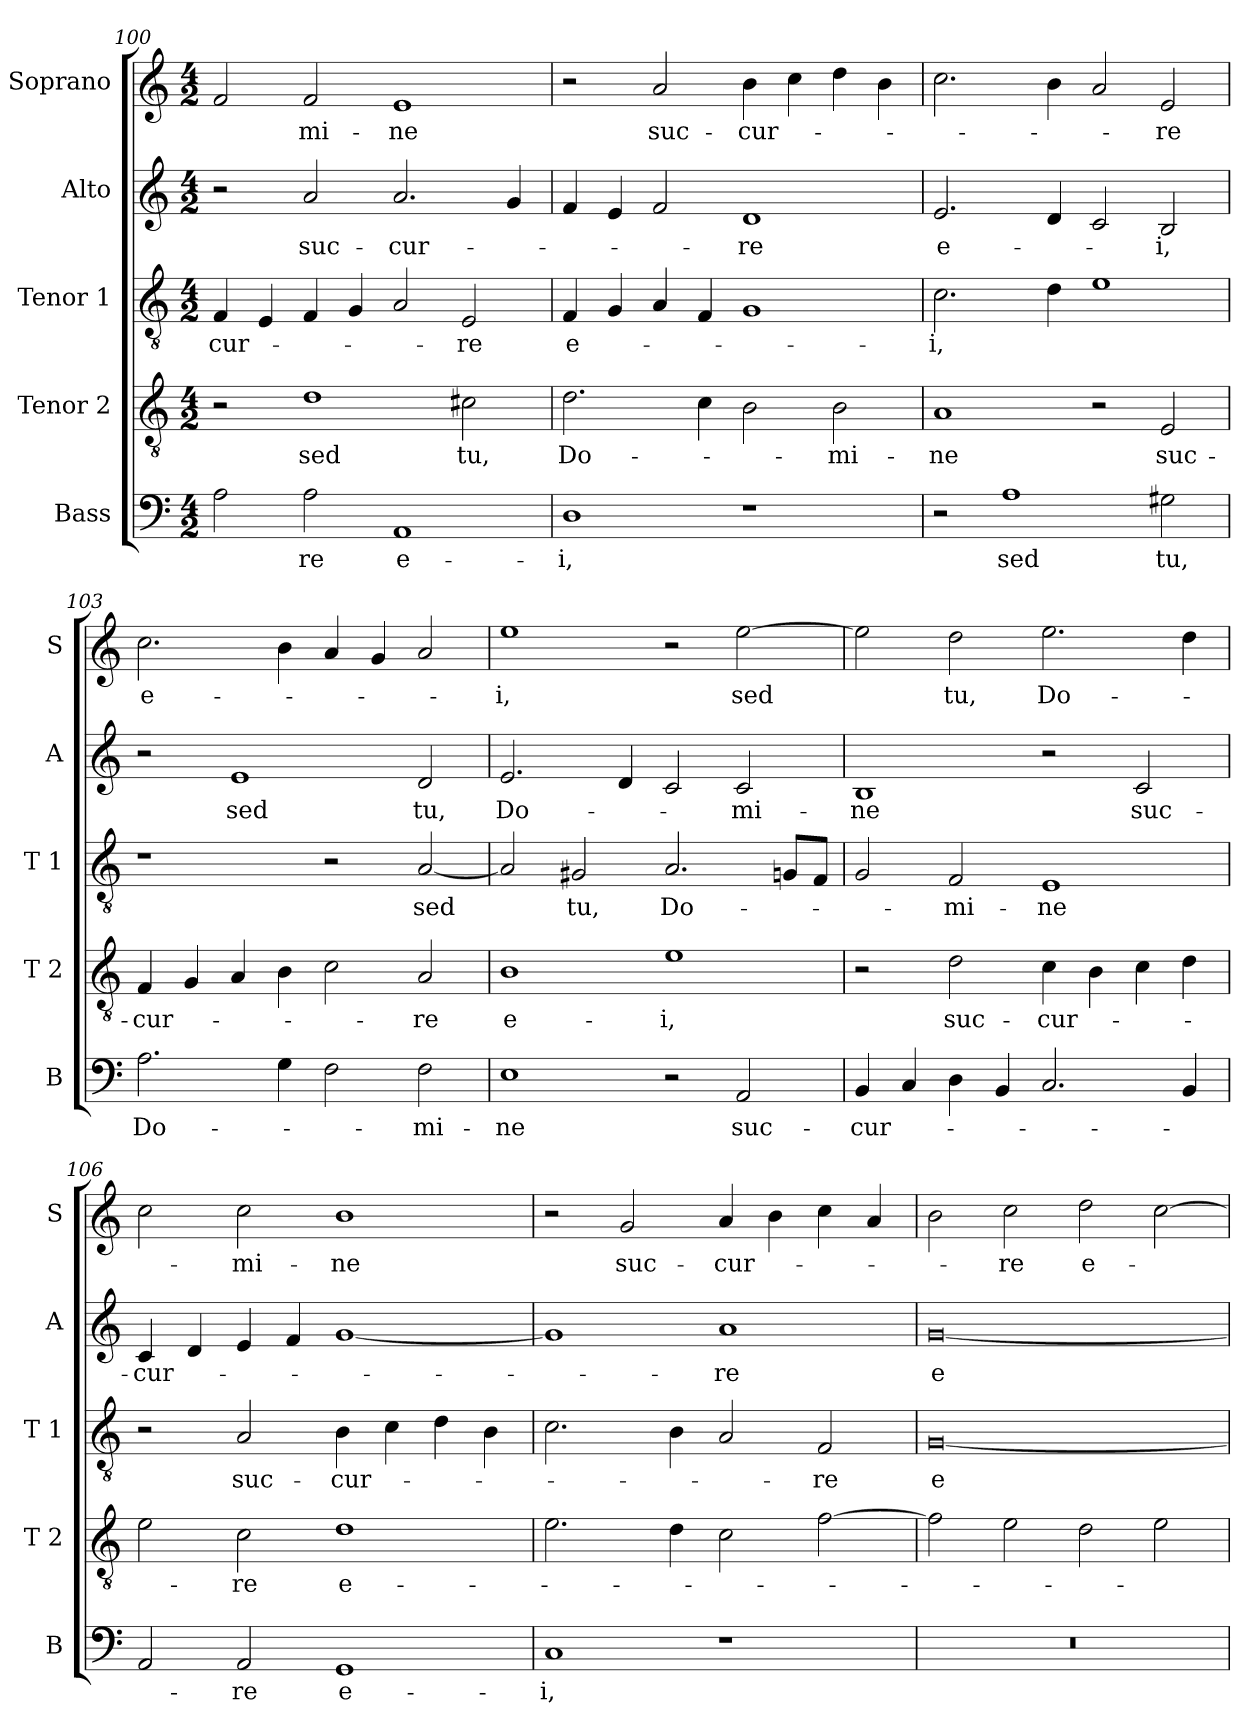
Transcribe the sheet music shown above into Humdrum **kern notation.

**kern	**text	**kern	**text	**kern	**text	**kern	**text	**kern	**text
*part5	*part5	*part4	*part4	*part3	*part3	*part2	*part2	*part1	*part1
*staff5	*staff5	*staff4	*staff4	*staff3	*staff3	*staff2	*staff2	*staff1	*staff1
*I"Bass	*	*I"Tenor 2	*	*I"Tenor 1	*	*I"Alto	*	*I"Soprano	*
*I'B	*	*I'T 2	*	*I'T 1	*	*I'A	*	*I'S	*
*clefF4	*	*clefGv2	*	*clefGv2	*	*clefG2	*	*clefG2	*
*k[]	*	*k[]	*	*k[]	*	*k[]	*	*k[]	*
*C:	*	*C:	*	*C:	*	*C:	*	*C:	*
*M4/2	*	*M4/2	*	*M4/2	*	*M4/2	*	*M4/2	*
=100	=100	=100	=100	=100	=100	=100	=100	=100	=100
!	!	!	!	!	!LO:LY:b	!	!	!	!
2A\	.	2r	.	4F/	-cur-	2r	.	2f/	.
.	.	.	.	4E/	.	.	.	.	.
!	!LO:LY:b	!	!LO:LY:b	!	!	!	!LO:LY:b	!	!LO:LY:b
2A\	-re	1d	sed	4F/	.	2a/	suc-	2f/	-mi-
.	.	.	.	4G/	.	.	.	.	.
!	!LO:LY:b	!	!	!	!	!	!LO:LY:b	!	!LO:LY:b
1AA	e-	.	.	2A/	.	2.a/	-cur-	1e	-ne
!	!	!	!LO:LY:b	!	!LO:LY:b	!	!	!	!
.	.	2c#X\	tu,	2E/	-re	.	.	.	.
.	.	.	.	.	.	4g/	.	.	.
!!LO:LB:g=z
=101	=101	=101	=101	=101	=101	=101	=101	=101	=101
!	!LO:LY:b	!	!LO:LY:b	!	!LO:LY:b	!	!	!	!
1D	-i,	2.d\	Do-	4F/	e-	4f/	.	2r	.
.	.	.	.	4G/	.	4e/	.	.	.
!	!	!	!	!	!	!	!	!	!LO:LY:b
.	.	.	.	4A/	.	2f/	.	2a/	suc-
.	.	4c\	.	4F/	.	.	.	.	.
!	!	!	!	!	!	!	!LO:LY:b	!	!LO:LY:b
1r	.	2B\	.	1G	.	1d	-re	4b\	-cur-
.	.	.	.	.	.	.	.	4cc\	.
!	!	!	!LO:LY:b	!	!	!	!	!	!
.	.	2B\	-mi-	.	.	.	.	4dd\	.
.	.	.	.	.	.	.	.	4b\	.
=102	=102	=102	=102	=102	=102	=102	=102	=102	=102
!	!	!	!LO:LY:b	!	!LO:LY:b	!	!LO:LY:b	!	!
2r	.	1A	-ne	2.c\	-i,	2.e/	e-	2.cc\	.
!	!LO:LY:b	!	!	!	!	!	!	!	!
1A	sed	.	.	.	.	.	.	.	.
.	.	.	.	4d\	.	4d/	.	4b\	.
.	.	2r	.	1e	.	2c/	.	2a/	.
!	!LO:LY:b	!	!LO:LY:b	!	!	!	!LO:LY:b	!	!LO:LY:b
2G#X\	tu,	2E/	suc-	.	.	2B/	-i,	2e/	-re
=103	=103	=103	=103	=103	=103	=103	=103	=103	=103
!	!LO:LY:b	!	!LO:LY:b	!	!	!	!	!	!LO:LY:b
2.A\	Do-	4F/	-cur-	1r	.	2r	.	2.cc\	e-
.	.	4G/	.	.	.	.	.	.	.
!	!	!	!	!	!	!	!LO:LY:b	!	!
.	.	4A/	.	.	.	1e	sed	.	.
4G\	.	4B\	.	.	.	.	.	4b\	.
2F\	.	2c\	.	2r	.	.	.	4a/	.
.	.	.	.	.	.	.	.	4g/	.
!	!LO:LY:b	!	!LO:LY:b	!	!LO:LY:b	!	!LO:LY:b	!	!
2F\	-mi-	2A/	-re	[2A/	sed	2d/	tu,	2a/	.
=104	=104	=104	=104	=104	=104	=104	=104	=104	=104
!	!LO:LY:b	!	!LO:LY:b	!	!	!	!LO:LY:b	!	!LO:LY:b
1E	-ne	1B	e-	2A/]	.	2.e/	Do-	1ee	-i,
!	!	!	!	!	!LO:LY:b	!	!	!	!
.	.	.	.	2G#X/	tu,	.	.	.	.
.	.	.	.	.	.	4d/	.	.	.
!	!	!	!LO:LY:b	!	!LO:LY:b	!	!	!	!
2r	.	1e	-i,	2.A/	Do-	2c/	.	2r	.
!	!LO:LY:b	!	!	!	!	!	!LO:LY:b	!	!LO:LY:b
2AA/	suc-	.	.	.	.	2c/	-mi-	[2ee\	sed
.	.	.	.	8Gn/L	.	.	.	.	.
.	.	.	.	8F/J	.	.	.	.	.
!!LO:PB:g=z
=105	=105	=105	=105	=105	=105	=105	=105	=105	=105
!	!LO:LY:b	!	!	!	!	!	!LO:LY:b	!	!
4BB/	-cur-	2r	.	2G/	.	1B	-ne	2ee\]	.
4C/	.	.	.	.	.	.	.	.	.
!	!	!	!LO:LY:b	!	!LO:LY:b	!	!	!	!LO:LY:b
4D\	.	2d\	suc-	2F/	-mi-	.	.	2dd\	tu,
4BB/	.	.	.	.	.	.	.	.	.
!	!	!	!LO:LY:b	!	!LO:LY:b	!	!	!	!LO:LY:b
2.C/	.	4c\	-cur-	1E	-ne	2r	.	2.ee\	Do-
.	.	4B\	.	.	.	.	.	.	.
!	!	!	!	!	!	!	!LO:LY:b	!	!
.	.	4c\	.	.	.	2c/	suc-	.	.
4BB/	.	4d\	.	.	.	.	.	4dd\	.
=106	=106	=106	=106	=106	=106	=106	=106	=106	=106
!	!	!	!	!	!	!	!LO:LY:b	!	!
2AA/	.	2e\	.	2r	.	4c/	-cur-	2cc\	.
.	.	.	.	.	.	4d/	.	.	.
!	!LO:LY:b	!	!LO:LY:b	!	!LO:LY:b	!	!	!	!LO:LY:b
2AA/	-re	2c\	-re	2A/	suc-	4e/	.	2cc\	-mi-
.	.	.	.	.	.	4f/	.	.	.
!	!LO:LY:b	!	!LO:LY:b	!	!LO:LY:b	!	!	!	!LO:LY:b
1GG	e-	1d	e-	4B\	-cur-	[1g	.	1b	-ne
.	.	.	.	4c\	.	.	.	.	.
.	.	.	.	4d\	.	.	.	.	.
.	.	.	.	4B\	.	.	.	.	.
=107	=107	=107	=107	=107	=107	=107	=107	=107	=107
!	!LO:LY:b	!	!	!	!	!	!	!	!
1C	-i,	2.e\	.	2.c\	.	1g]	.	2r	.
!	!	!	!	!	!	!	!	!	!LO:LY:b
.	.	.	.	.	.	.	.	2g/	suc-
.	.	4d\	.	4B\	.	.	.	.	.
!	!	!	!	!	!	!	!LO:LY:b	!	!LO:LY:b
1r	.	2c\	.	2A/	.	1a	-re	4a/	-cur-
.	.	.	.	.	.	.	.	4b\	.
!	!	!	!	!	!LO:LY:b	!	!	!	!
.	.	[2f\	.	2F/	-re	.	.	4cc\	.
.	.	.	.	.	.	.	.	4a/	.
=108	=108	=108	=108	=108	=108	=108	=108	=108	=108
!	!	!	!	!	!LO:LY:b	!	!LO:LY:b	!	!
0r	.	2f\]	.	[0G	e-	[0g	e-	2b\	.
!	!	!	!	!	!	!	!	!	!LO:LY:b
.	.	2e\	.	.	.	.	.	2cc\	-re
!	!	!	!	!	!	!	!	!	!LO:LY:b
.	.	2d\	.	.	.	.	.	2dd\	e-
.	.	2e\	.	.	.	.	.	[2cc\	.
=	=	=	=	=	=	=	=	=	=
*-	*-	*-	*-	*-	*-	*-	*-	*-	*-
